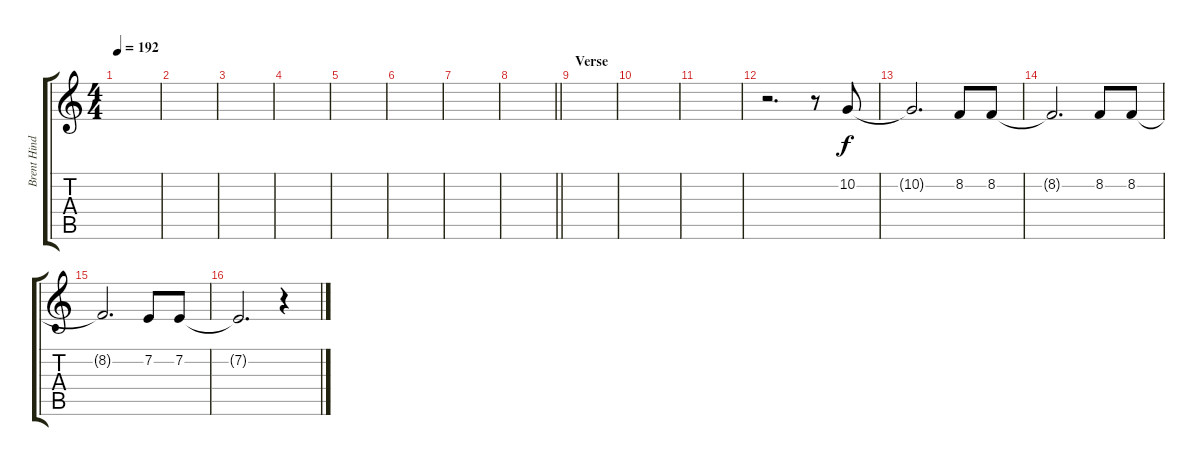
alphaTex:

\track ("Brent Hinds - Vocals" "Brent Hind") {instrument flute}
\staff {score tabs}
\tuning (D4 A3 F3 C3 G2 C2) {hide}
\ts (4 4)
\tempo 192
\clef g2
\ks c
|
|
|
|
|
|
|
\barLineRight lightlight
|
\section ("" "Verse")
|
|
|
r.2{d} r.8 10.2.8 |
10.2{t}.2{d} 8.2.8 8.2.8 |
8.2{t}.2{d} 8.2.8 8.2.8 |
8.2{t}.2{d} 7.2.8 7.2.8 |
7.2{t}.2{d} r.4
